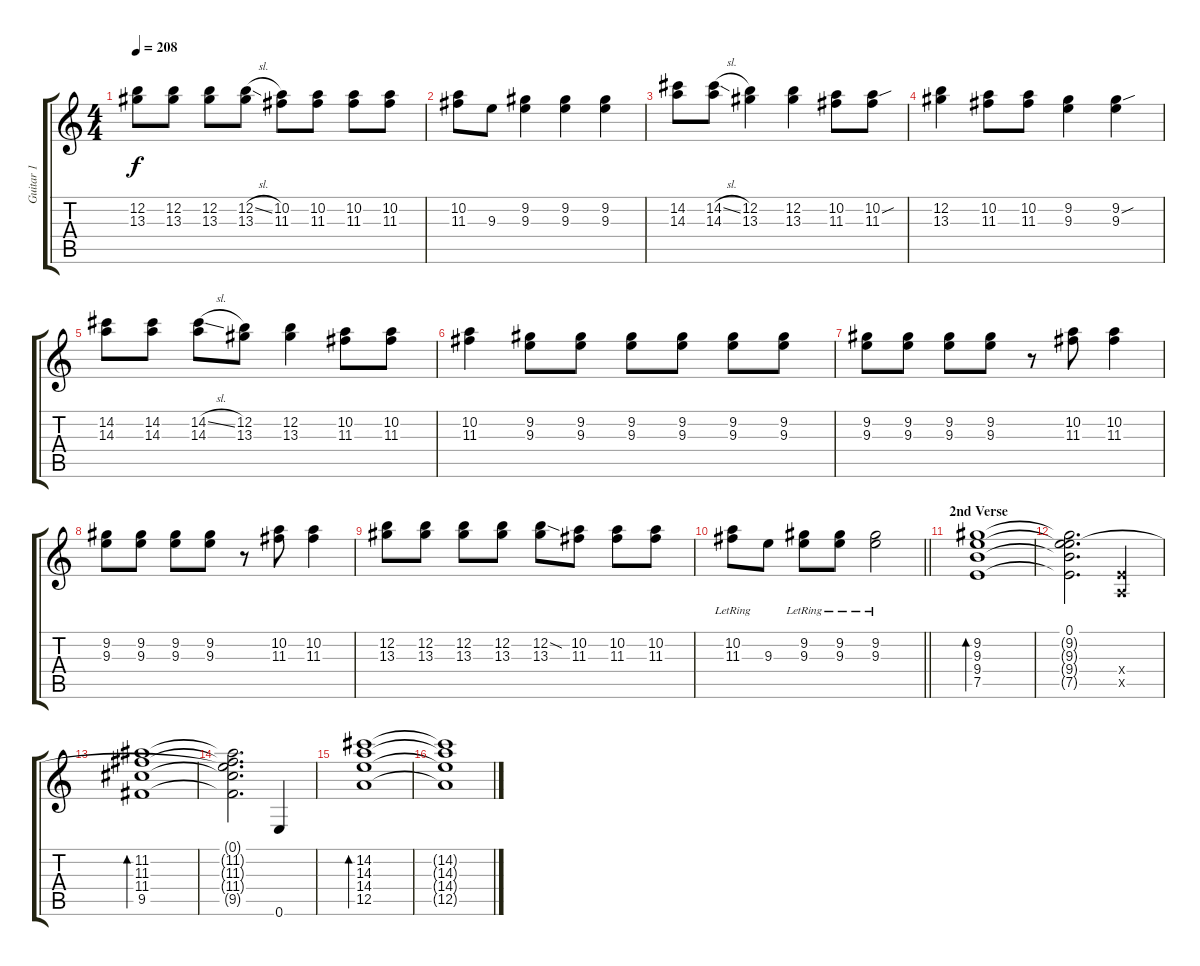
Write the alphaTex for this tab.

\track ("Guitar 1" "Guitar 1") {instrument electricguitarclean}
\staff {score tabs}
\tuning (E4 B3 G3 D3 A2 E2) {hide}
\ts (4 4)
\tempo 208
\clef g2
\ks c
(12.2 13.3).8{dy f} (12.2 13.3).8 (12.2 13.3).8 (12.2{sl} 13.3).8 (10.2 11.3).8 (10.2 11.3).8 (10.2 11.3).8 (10.2 11.3).8 |
(10.2 11.3).8 9.3.8 (9.2 9.3).4 (9.2 9.3).4 (9.2 9.3).4 |
(14.2 14.3).8 (14.2{sl} 14.3).8 (12.2 13.3).4 (12.2 13.3).4 (10.2 11.3).8 (10.2{sou} 11.3).8 |
(12.2 13.3).4 (10.2 11.3).8 (10.2 11.3).8 (9.2 9.3).4 (9.2{sou} 9.3).4 |
(14.2 14.3).8 (14.2 14.3).8 (14.2{sl} 14.3).8 (12.2 13.3).8 (12.2 13.3).4 (10.2 11.3).8 (10.2 11.3).8 |
(10.2 11.3).4 (9.2 9.3).8 (9.2 9.3).8 (9.2 9.3).8 (9.2 9.3).8 (9.2 9.3).8 (9.2 9.3).8 |
(9.2 9.3).8 (9.2 9.3).8 (9.2 9.3).8 (9.2 9.3).8 r.8 (10.2 11.3).8 (10.2 11.3).4 |
(9.2 9.3).8 (9.2 9.3).8 (9.2 9.3).8 (9.2 9.3).8 r.8 (10.2 11.3).8 (10.2 11.3).4 |
(12.2 13.3).8 (12.2 13.3).8 (12.2 13.3).8 (12.2 13.3).8 (12.2{sod} 13.3).8 (10.2 11.3).8 (10.2 11.3).8 (10.2 11.3).8 |
\barLineRight lightlight
(10.2{lr} 11.3).8 9.3.8 (9.2{lr} 9.3).8 (9.2{lr} 9.3).8 (9.2{lr} 9.3).2 |
\section ("" "2nd Verse")
(9.2 9.3 9.4 7.5).1{bd 240 volume 7} |
(0.1 9.2{t} 9.3{t} 9.4{t} 7.5{t}).2{d} (2.4{x} 0.5{x}).4 |
(11.2 11.3 11.4 9.5).1{bd 240} |
(0.1{t} 11.2{t} 11.3{t} 11.4{t} 9.5{t}).2{d} 0.6.4 |
(14.2 14.3 14.4 12.5).1{bd 240} |
(14.2{t} 14.3{t} 14.4{t} 12.5{t}).1
